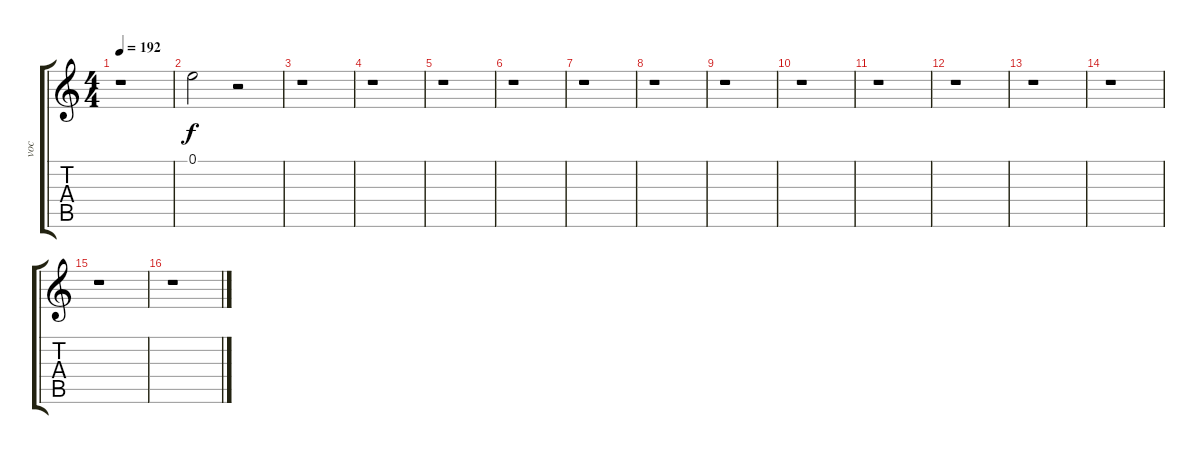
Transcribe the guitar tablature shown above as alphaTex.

\track ("voc" "voc") {instrument acousticguitarnylon}
\staff {score tabs}
\tuning (E4 B3 G3 D3 A2 E2) {hide}
\ts (4 4)
\tempo 192
\clef g2
\ks c
r.1{dy f} |
0.1.2 r.2 |
r.1 |
r.1 |
r.1 |
r.1 |
r.1 |
r.1 |
r.1 |
r.1 |
r.1 |
r.1 |
r.1 |
r.1 |
r.1 |
r.1
